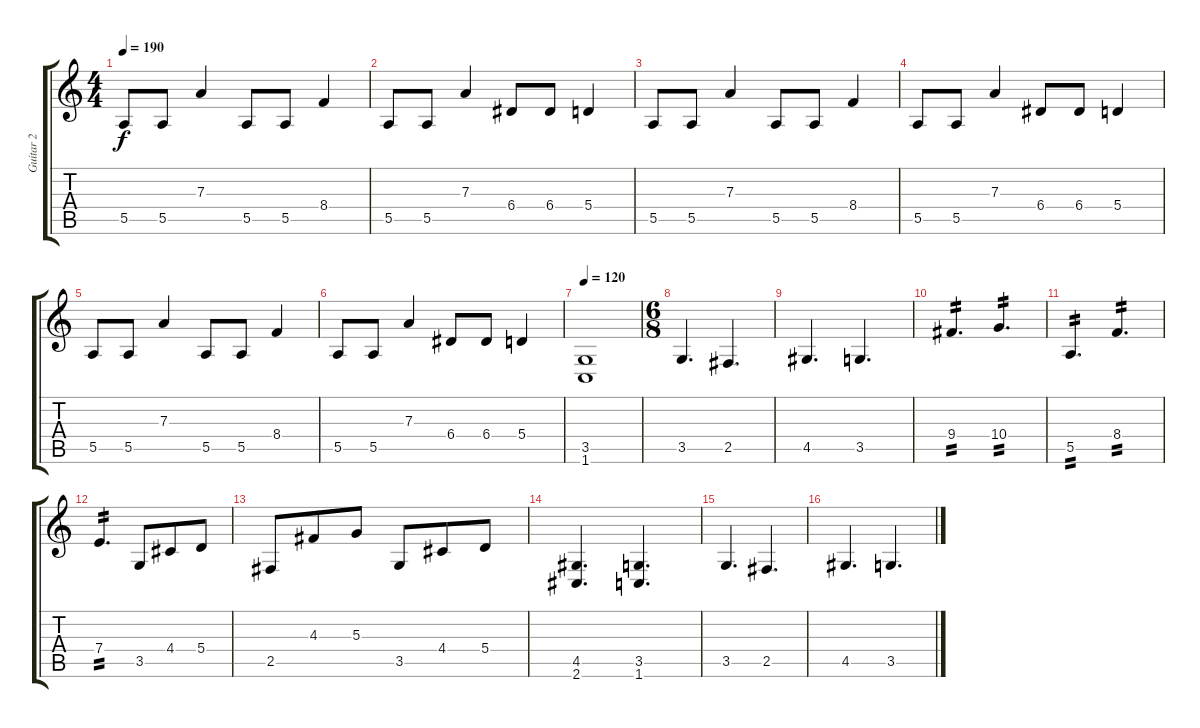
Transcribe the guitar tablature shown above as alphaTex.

\track ("Guitar 2" "Guitar 2") {instrument distortionguitar}
\staff {score tabs}
\tuning (B3 Gb3 D3 A2 E2 B1) {hide}
\ts (4 4)
\tempo 190
\clef g2
\ks aminor
5.5.8{dy f} 5.5.8 7.3.4 5.5.8 5.5.8 8.4.4 |
5.5.8 5.5.8 7.3.4 6.4.8 6.4.8 5.4.4 |
5.5.8 5.5.8 7.3.4 5.5.8 5.5.8 8.4.4 |
5.5.8 5.5.8 7.3.4 6.4.8 6.4.8 5.4.4 |
5.5.8 5.5.8 7.3.4 5.5.8 5.5.8 8.4.4 |
5.5.8 5.5.8 7.3.4 6.4.8 6.4.8 5.4.4 |
\tempo 120
(3.5 1.6).1 |
\ts (6 8)
3.5.4{d} 2.5.4{d} |
4.5.4{d} 3.5.4{d} |
9.4.4{d tp 2} 10.4.4{d tp 2} |
5.5.4{d tp 2} 8.4.4{d tp 2} |
7.4.4{d tp 2} 3.5.8 4.4.8 5.4.8 |
2.5.8 4.3.8 5.3.8 3.5.8 4.4.8 5.4.8 |
(4.5 2.6).4{d} (3.5 1.6).4{d} |
3.5.4{d} 2.5.4{d} |
4.5.4{d} 3.5.4{d}
